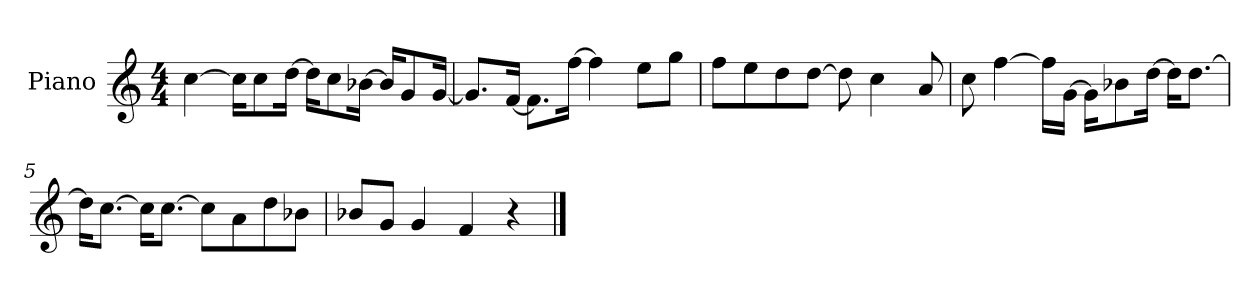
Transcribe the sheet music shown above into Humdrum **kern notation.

**kern
*part1
*staff1
*I"Piano
*I'P-no
*clefG2
*k[]
*M4/4
*MM90
=1
[4cc\
16cc\KL]
8cc\
[16dd\Jk
16dd\KL]
8cc\
[16b-X\Jk
16b-/KL]
8g/
[16g/Jk
=2
8.g/L]
[16f/Jk
8.f\L]
[16ff\Jk
4ff\]
8ee\L
8gg\J
=3
8ff\L
8ee\
8dd\
[8dd\J
8dd\]
4cc\
8a/
=4
8cc\
[4ff\
16ff\LL]
[16g\JJ
16g\KL]
8b-X\
[16dd\Jk
16dd\KL]
[8.dd\J
!!LO:LB:g=z
=5
16dd\KL]
[8.cc\J
16cc\KL]
[8.cc\J
8cc\L]
8a\
8dd\
8b-X\J
=6
8b-X/L
8g/J
4g/
4f/
4r
==
*-
